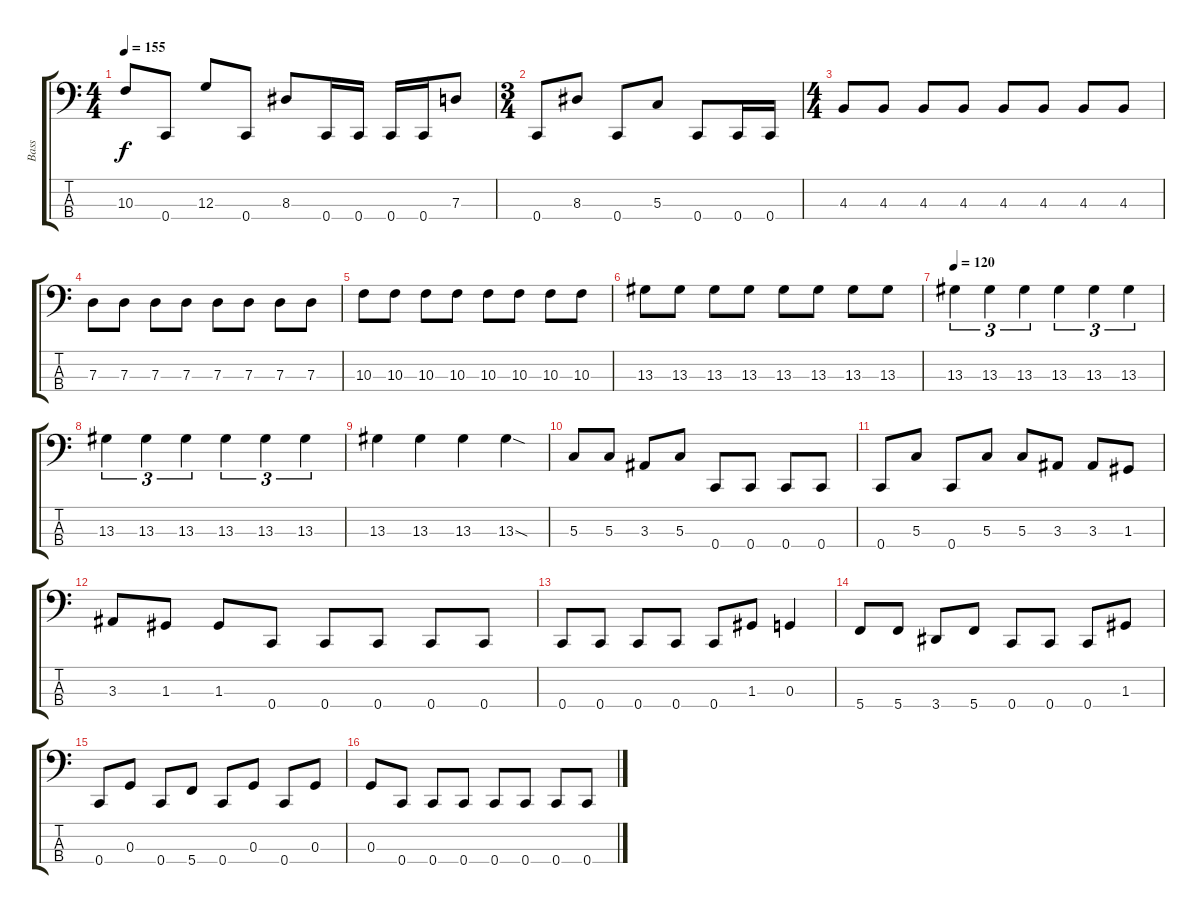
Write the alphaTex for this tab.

\track ("Bass" "Bass") {instrument electricbasspick}
\staff {score tabs}
\tuning (F2 C2 G1 C1) {hide}
\ts (4 4)
\tempo 155
\clef f4
\ks c
10.3.8{dy f} 0.4.8 12.3.8 0.4.8 8.3.8 0.4.16 0.4.16 0.4.16 0.4.16 7.3.8 |
\ts (3 4)
0.4.8 8.3.8 0.4.8 5.3.8 0.4.8 0.4.16 0.4.16 |
\ts (4 4)
4.3.8 4.3.8 4.3.8 4.3.8 4.3.8 4.3.8 4.3.8 4.3.8 |
7.3.8 7.3.8 7.3.8 7.3.8 7.3.8 7.3.8 7.3.8 7.3.8 |
10.3.8 10.3.8 10.3.8 10.3.8 10.3.8 10.3.8 10.3.8 10.3.8 |
13.3.8 13.3.8 13.3.8 13.3.8 13.3.8 13.3.8 13.3.8 13.3.8 |
\tempo 120
13.3.4{tu (3 2)} 13.3.4{tu (3 2)} 13.3.4{tu (3 2)} 13.3.4{tu (3 2)} 13.3.4{tu (3 2)} 13.3.4{tu (3 2)} |
13.3.4{tu (3 2)} 13.3.4{tu (3 2)} 13.3.4{tu (3 2)} 13.3.4{tu (3 2)} 13.3.4{tu (3 2)} 13.3.4{tu (3 2)} |
13.3.4 13.3.4 13.3.4 13.3{sod}.4 |
5.3.8 5.3.8 3.3.8 5.3.8 0.4.8 0.4.8 0.4.8 0.4.8 |
0.4.8 5.3.8 0.4.8 5.3.8 5.3.8 3.3.8 3.3.8 1.3.8 |
3.3.8 1.3.8 1.3.8 0.4.8 0.4.8 0.4.8 0.4.8 0.4.8 |
0.4.8 0.4.8 0.4.8 0.4.8 0.4.8 1.3.8 0.3.4 |
5.4.8 5.4.8 3.4.8 5.4.8 0.4.8 0.4.8 0.4.8 1.3.8 |
0.4.8 0.3.8 0.4.8 5.4.8 0.4.8 0.3.8 0.4.8 0.3.8 |
0.3.8 0.4.8 0.4.8 0.4.8 0.4.8 0.4.8 0.4.8 0.4.8
